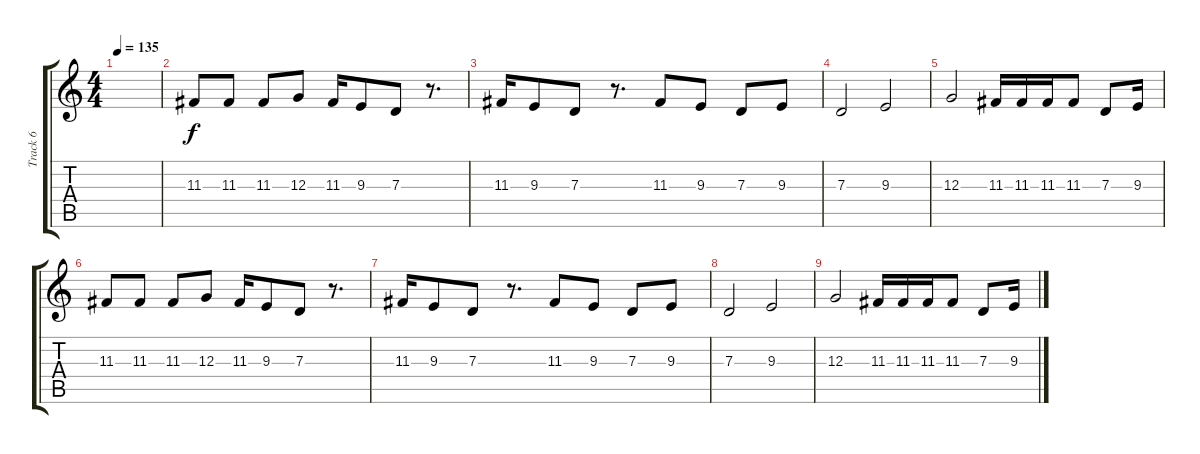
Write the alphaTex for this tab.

\track ("Track 6" "Track 6") {instrument tenorsax}
\staff {score tabs}
\tuning (E4 B3 G3 D3 A2 E2) {hide}
\ts (4 4)
\tempo 135
\clef g2
\ks c
|
11.3.8 11.3.8 11.3.8 12.3.8 11.3.16 9.3.8 7.3.8 r.8{d} |
11.3.16 9.3.8 7.3.8 r.8{d} 11.3.8 9.3.8 7.3.8 9.3.8 |
7.3.2 9.3.2 |
12.3.2 11.3.16 11.3.16 11.3.16 11.3.8 7.3.8 9.3.16 |
11.3.8 11.3.8 11.3.8 12.3.8 11.3.16 9.3.8 7.3.8 r.8{d} |
11.3.16 9.3.8 7.3.8 r.8{d} 11.3.8 9.3.8 7.3.8 9.3.8 |
7.3.2 9.3.2 |
12.3.2 11.3.16 11.3.16 11.3.16 11.3.8 7.3.8 9.3.16
